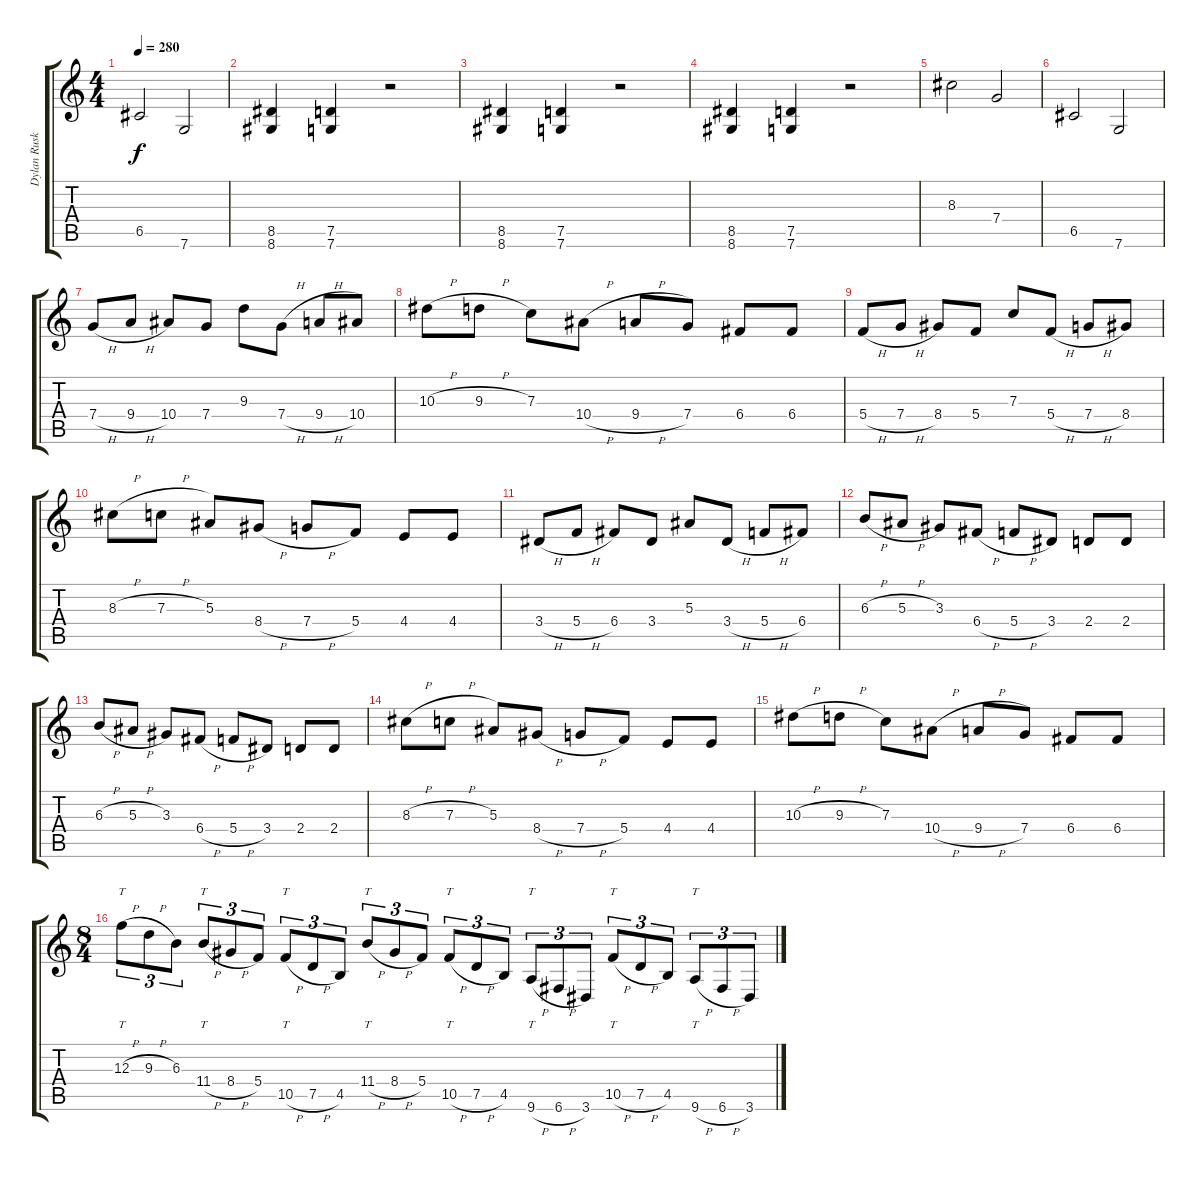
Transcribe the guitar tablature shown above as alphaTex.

\track ("Dylan Ruskin" "Dylan Rusk") {instrument distortionguitar}
\staff {score tabs}
\tuning (D4 A3 F3 C3 G2 C2) {hide}
\ts (4 4)
\tempo 280
\clef g2
\ks c
6.5.2{dy f} 7.6.2 |
(8.5 8.6).4 (7.5 7.6).4 r.2 |
(8.5 8.6).4 (7.5 7.6).4 r.2 |
(8.5 8.6).4 (7.5 7.6).4 r.2 |
8.3.2 7.4.2 |
6.5.2 7.6.2 |
7.4{h}.8 9.4{h}.8 10.4.8 7.4.8 9.3.8 7.4{h}.8 9.4{h}.8 10.4.8 |
10.3{h}.8 9.3{h}.8 7.3.8 10.4{h}.8 9.4{h}.8 7.4.8 6.4.8 6.4.8 |
5.4{h}.8 7.4{h}.8 8.4.8 5.4.8 7.3.8 5.4{h}.8 7.4{h}.8 8.4.8 |
8.3{h}.8 7.3{h}.8 5.3.8 8.4{h}.8 7.4{h}.8 5.4.8 4.4.8 4.4.8 |
3.4{h}.8 5.4{h}.8 6.4.8 3.4.8 5.3.8 3.4{h}.8 5.4{h}.8 6.4.8 |
6.3{h}.8 5.3{h}.8 3.3.8 6.4{h}.8 5.4{h}.8 3.4.8 2.4.8 2.4.8 |
6.3{h}.8 5.3{h}.8 3.3.8 6.4{h}.8 5.4{h}.8 3.4.8 2.4.8 2.4.8 |
8.3{h}.8 7.3{h}.8 5.3.8 8.4{h}.8 7.4{h}.8 5.4.8 4.4.8 4.4.8 |
10.3{h}.8 9.3{h}.8 7.3.8 10.4{h}.8 9.4{h}.8 7.4.8 6.4.8 6.4.8 |
\ts (8 4)
12.3{h}.8{tt tu (3 2)} 9.3{h}.8{tu (3 2)} 6.3.8{tu (3 2)} 11.4{h}.8{tt tu (3 2)} 8.4{h}.8{tu (3 2)} 5.4.8{tu (3 2)} 10.5{h}.8{tt tu (3 2)} 7.5{h}.8{tu (3 2)} 4.5.8{tu (3 2)} 11.4{h}.8{tt tu (3 2)} 8.4{h}.8{tu (3 2)} 5.4.8{tu (3 2)} 10.5{h}.8{tt tu (3 2)} 7.5{h}.8{tu (3 2)} 4.5.8{tu (3 2)} 9.6{h}.8{tt tu (3 2)} 6.6{h}.8{tu (3 2)} 3.6.8{tu (3 2)} 10.5{h}.8{tt tu (3 2)} 7.5{h}.8{tu (3 2)} 4.5.8{tu (3 2)} 9.6{h}.8{tt tu (3 2)} 6.6{h}.8{tu (3 2)} 3.6.8{tu (3 2)}
